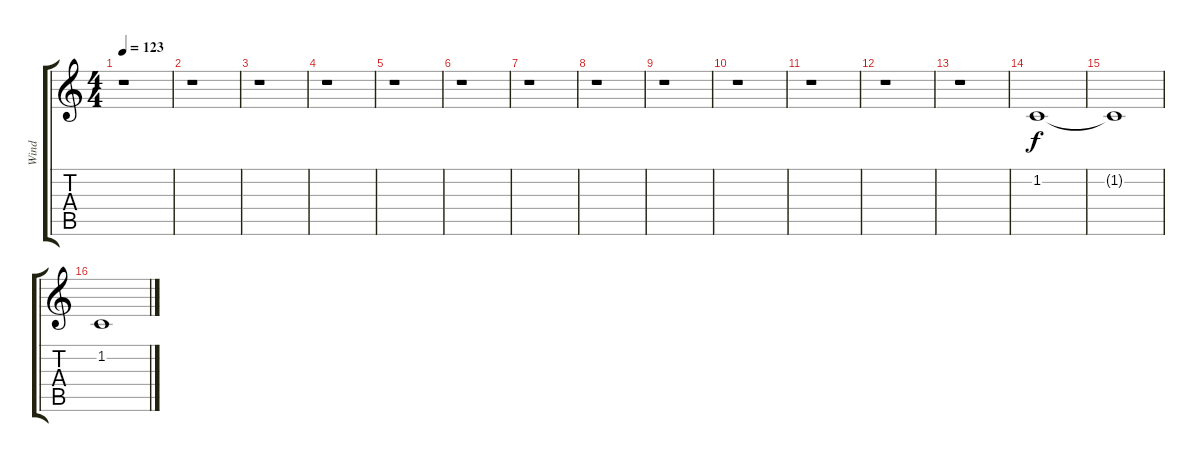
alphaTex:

\track ("Wind" "Wind") {instrument seashore}
\staff {score tabs}
\tuning (E4 B3 G3 D3 A2 E2) {hide}
\ts (4 4)
\tempo 123
\clef g2
\ks c
r.1{dy f} |
r.1 |
r.1 |
r.1 |
r.1 |
r.1 |
r.1 |
r.1 |
r.1 |
r.1 |
r.1 |
r.1 |
r.1 |
1.2.1 |
1.2{t}.1 |
1.2.1
